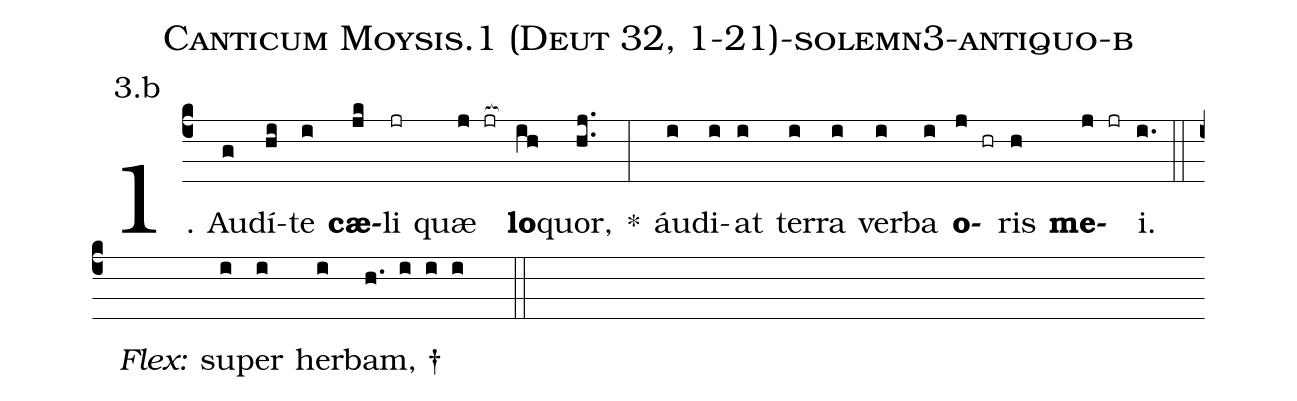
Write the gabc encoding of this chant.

name: Canticum Moysis.1 (Deut 32, 1-21)-solemn3-antiquo-b;
annotation: 3.b;
%%
(c4)1. Au(g)dí(hi)te(i) <b>cæ</b>(jk)li(jr) quæ(j jr[ocb:1{]) <b>lo</b>(ih[ocb:0}])quor,(hj..) *(:) áu(i)di(i)at(i) ter(i)ra(i) ver(i)ba(i) <b>o</b>(j hr)ris(h) <b>me</b>(j jr)i.(i.) (::)
<i>Flex:</i>()  su(i)per(i) her(i)bam, †(h. i i i  ::)
